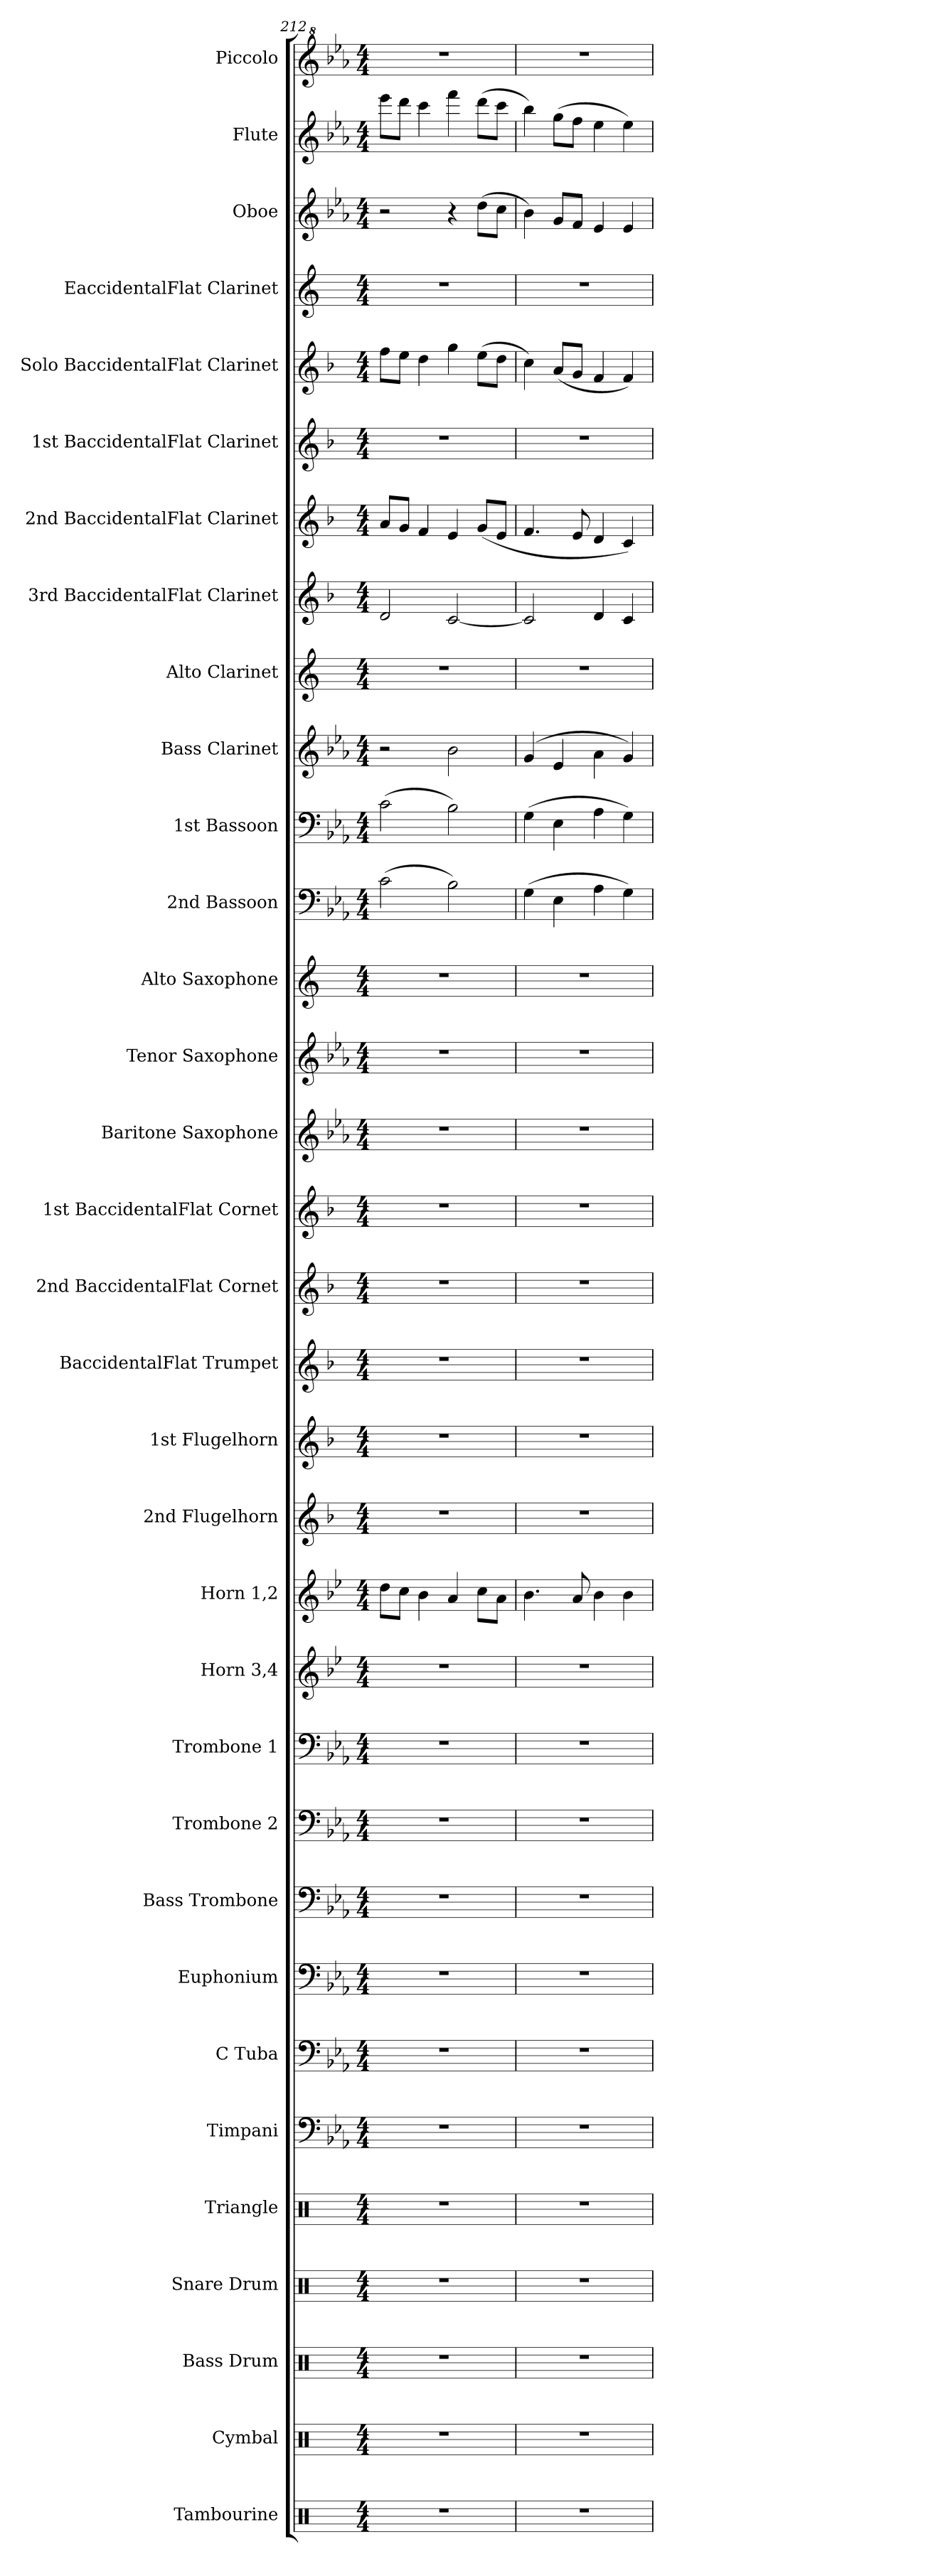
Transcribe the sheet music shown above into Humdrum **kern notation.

**kern	**kern	**kern	**kern	**kern	**kern	**kern	**kern	**kern	**kern	**kern	**kern	**kern	**kern	**kern	**kern	**kern	**kern	**kern	**kern	**kern	**kern	**kern	**kern	**kern	**kern	**kern	**kern	**kern	**kern	**kern	**kern	**kern
*part33	*part32	*part31	*part30	*part29	*part28	*part27	*part26	*part25	*part24	*part23	*part22	*part21	*part20	*part19	*part18	*part17	*part16	*part15	*part14	*part13	*part12	*part11	*part10	*part9	*part8	*part7	*part6	*part5	*part4	*part3	*part2	*part1
*staff33	*staff32	*staff31	*staff30	*staff29	*staff28	*staff27	*staff26	*staff25	*staff24	*staff23	*staff22	*staff21	*staff20	*staff19	*staff18	*staff17	*staff16	*staff15	*staff14	*staff13	*staff12	*staff11	*staff10	*staff9	*staff8	*staff7	*staff6	*staff5	*staff4	*staff3	*staff2	*staff1
*I"Tambourine	*I"Cymbal	*I"Bass Drum	*I"Snare Drum	*I"Triangle	*I"Timpani	*I"C Tuba	*I"Euphonium	*I"Bass Trombone	*I"Trombone 2	*I"Trombone 1	*I"Horn 3,4	*I"Horn 1,2	*I"2nd Flugelhorn	*I"1st Flugelhorn	*I"BaccidentalFlat Trumpet	*I"2nd BaccidentalFlat Cornet	*I"1st BaccidentalFlat Cornet	*I"Baritone Saxophone	*I"Tenor Saxophone	*I"Alto Saxophone	*I"2nd Bassoon	*I"1st Bassoon	*I"Bass Clarinet	*I"Alto Clarinet	*I"3rd BaccidentalFlat Clarinet	*I"2nd BaccidentalFlat Clarinet	*I"1st BaccidentalFlat Clarinet	*I"Solo BaccidentalFlat Clarinet	*I"EaccidentalFlat Clarinet	*I"Oboe	*I"Flute	*I"Piccolo
*I'Tamb.	*I'Cym.	*I'B. Dr.	*I'Sn. Dr.	*I'Trgl.	*I'Timp.	*I'C Tu.	*I'Eu.	*I'B. Trb.	*I'Trb. 2	*I'Trb. 1	*I'Hn. 3,4	*I'Hn. 1,2	*I'2nd Flghn.	*I'1st Flghn.	*I'BaccidentalFlat Tpt.	*I'2nd BaccidentalFlat Cnt.	*I'1st BaccidentalFlat Cnt.	*I'Bar. Sax.	*I'T. Sax.	*I'A. Sax.	*I'2nd Bsn.	*I'1st Bsn.	*I'B. Cl.	*I'A. Cl.	*I'3rd BaccidentalFlat Cl.	*I'2nd BaccidentalFlat Cl.	*I'1st BaccidentalFlat Cl.	*I'Solo BaccidentalFlat Cl.	*I'EaccidentalFlat Cl.	*I'Ob.	*I'Fl.	*I'Picc.
!!LO:PB:g=z
*clefX	*clefX	*clefX	*clefX	*clefX	*clefF4	*clefF4	*clefF4	*clefF4	*clefF4	*clefF4	*clefG2	*clefG2	*clefG2	*clefG2	*clefG2	*clefG2	*clefG2	*clefG2	*clefG2	*clefG2	*clefF4	*clefF4	*clefG2	*clefG2	*clefG2	*clefG2	*clefG2	*clefG2	*clefG2	*clefG2	*clefG2	*clefG^2
*	*	*	*	*	*	*	*	*	*	*	*ITrd4c7	*ITrd4c7	*ITrd1c2	*ITrd1c2	*ITrd1c2	*ITrd1c2	*ITrd1c2	*ITrd12c21	*ITrd8c14	*ITrd5c9	*	*	*ITrd8c14	*ITrd5c9	*ITrd1c2	*ITrd1c2	*ITrd1c2	*ITrd1c2	*ITrd-2c-3	*	*	*ITrd-7c-12
*k[]	*k[]	*k[]	*k[]	*k[]	*k[b-e-a-]	*k[b-e-a-]	*k[b-e-a-]	*k[b-e-a-]	*k[b-e-a-]	*k[b-e-a-]	*k[b-e-a-]	*k[b-e-a-]	*k[b-e-a-]	*k[b-e-a-]	*k[b-e-a-]	*k[b-e-a-]	*k[b-e-a-]	*k[b-e-a-]	*k[b-e-a-]	*k[b-e-a-]	*k[b-e-a-]	*k[b-e-a-]	*k[b-e-a-]	*k[b-e-a-]	*k[b-e-a-]	*k[b-e-a-]	*k[b-e-a-]	*k[b-e-a-]	*k[b-e-a-]	*k[b-e-a-]	*k[b-e-a-]	*k[b-e-a-]
*M4/4	*M4/4	*M4/4	*M4/4	*M4/4	*M4/4	*M4/4	*M4/4	*M4/4	*M4/4	*M4/4	*M4/4	*M4/4	*M4/4	*M4/4	*M4/4	*M4/4	*M4/4	*M4/4	*M4/4	*M4/4	*M4/4	*M4/4	*M4/4	*M4/4	*M4/4	*M4/4	*M4/4	*M4/4	*M4/4	*M4/4	*M4/4	*M4/4
=212	=212	=212	=212	=212	=212	=212	=212	=212	=212	=212	=212	=212	=212	=212	=212	=212	=212	=212	=212	=212	=212	=212	=212	=212	=212	=212	=212	=212	=212	=212	=212	=212
1r	1r	1r	1r	1r	1r	1r	1r	1r	1r	1r	1r	8g\L	1r	1r	1r	1r	1r	1r	1r	1r	(2c\	(2c\	2r	1r	2c/	8g/L	1r	8ee-\L	1r	2r	8eee-\L	1r
.	.	.	.	.	.	.	.	.	.	.	.	8f\J	.	.	.	.	.	.	.	.	.	.	.	.	.	8f/J	.	8dd\J	.	.	8ddd\J	.
.	.	.	.	.	.	.	.	.	.	.	.	4e-\	.	.	.	.	.	.	.	.	.	.	.	.	.	4e-/	.	4cc\	.	.	4ccc\	.
.	.	.	.	.	.	.	.	.	.	.	.	4d/	.	.	.	.	.	.	.	.	2B-\)	2B-\)	2B-\	.	[2B-/	4d/	.	4ff\	.	4r	4fff\	.
.	.	.	.	.	.	.	.	.	.	.	.	8f\L	.	.	.	.	.	.	.	.	.	.	.	.	.	(8f/L	.	(8dd\L	.	(8dd\L	(8ddd\L	.
.	.	.	.	.	.	.	.	.	.	.	.	8d\J	.	.	.	.	.	.	.	.	.	.	.	.	.	8d/J	.	8cc\J	.	8cc\J	8ccc\J	.
=213	=213	=213	=213	=213	=213	=213	=213	=213	=213	=213	=213	=213	=213	=213	=213	=213	=213	=213	=213	=213	=213	=213	=213	=213	=213	=213	=213	=213	=213	=213	=213	=213
1r	1r	1r	1r	1r	1r	1r	1r	1r	1r	1r	1r	4.e-\	1r	1r	1r	1r	1r	1r	1r	1r	(4G\	(4G\	(4G/	1r	2B-/]	4.e-/	1r	4b-\)	1r	4b-\)	4bb-\)	1r
.	.	.	.	.	.	.	.	.	.	.	.	.	.	.	.	.	.	.	.	.	4E-\	4E-\	4E-/	.	.	.	.	(8g/L	.	8g/L	(8gg\L	.
.	.	.	.	.	.	.	.	.	.	.	.	8d/	.	.	.	.	.	.	.	.	.	.	.	.	.	8d/	.	8f/J	.	8f/J	8ff\J	.
.	.	.	.	.	.	.	.	.	.	.	.	4e-\	.	.	.	.	.	.	.	.	4A-\	4A-\	4A-\	.	4c/	4c/	.	4e-/	.	4e-/	4ee-\	.
.	.	.	.	.	.	.	.	.	.	.	.	4e-\	.	.	.	.	.	.	.	.	4G\)	4G\)	4G/)	.	4B-/	4B-/)	.	4e-/)	.	4e-/	4ee-\)	.
=	=	=	=	=	=	=	=	=	=	=	=	=	=	=	=	=	=	=	=	=	=	=	=	=	=	=	=	=	=	=	=	=
*-	*-	*-	*-	*-	*-	*-	*-	*-	*-	*-	*-	*-	*-	*-	*-	*-	*-	*-	*-	*-	*-	*-	*-	*-	*-	*-	*-	*-	*-	*-	*-	*-
